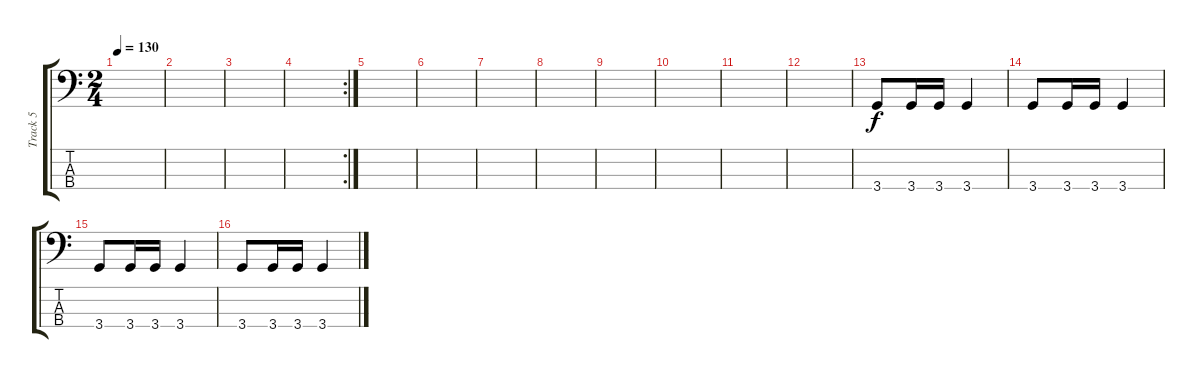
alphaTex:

\track ("Track 5" "Track 5") {instrument electricbassfinger}
\staff {score tabs}
\tuning (G2 D2 A1 E1) {hide}
\ts (2 4)
\tempo 130
\clef f4
\ks c
|
|
|
\rc 2
|
|
|
|
|
|
|
|
|
3.4.8 3.4.16 3.4.16 3.4.4 |
3.4.8 3.4.16 3.4.16 3.4.4 |
3.4.8 3.4.16 3.4.16 3.4.4 |
3.4.8 3.4.16 3.4.16 3.4.4
